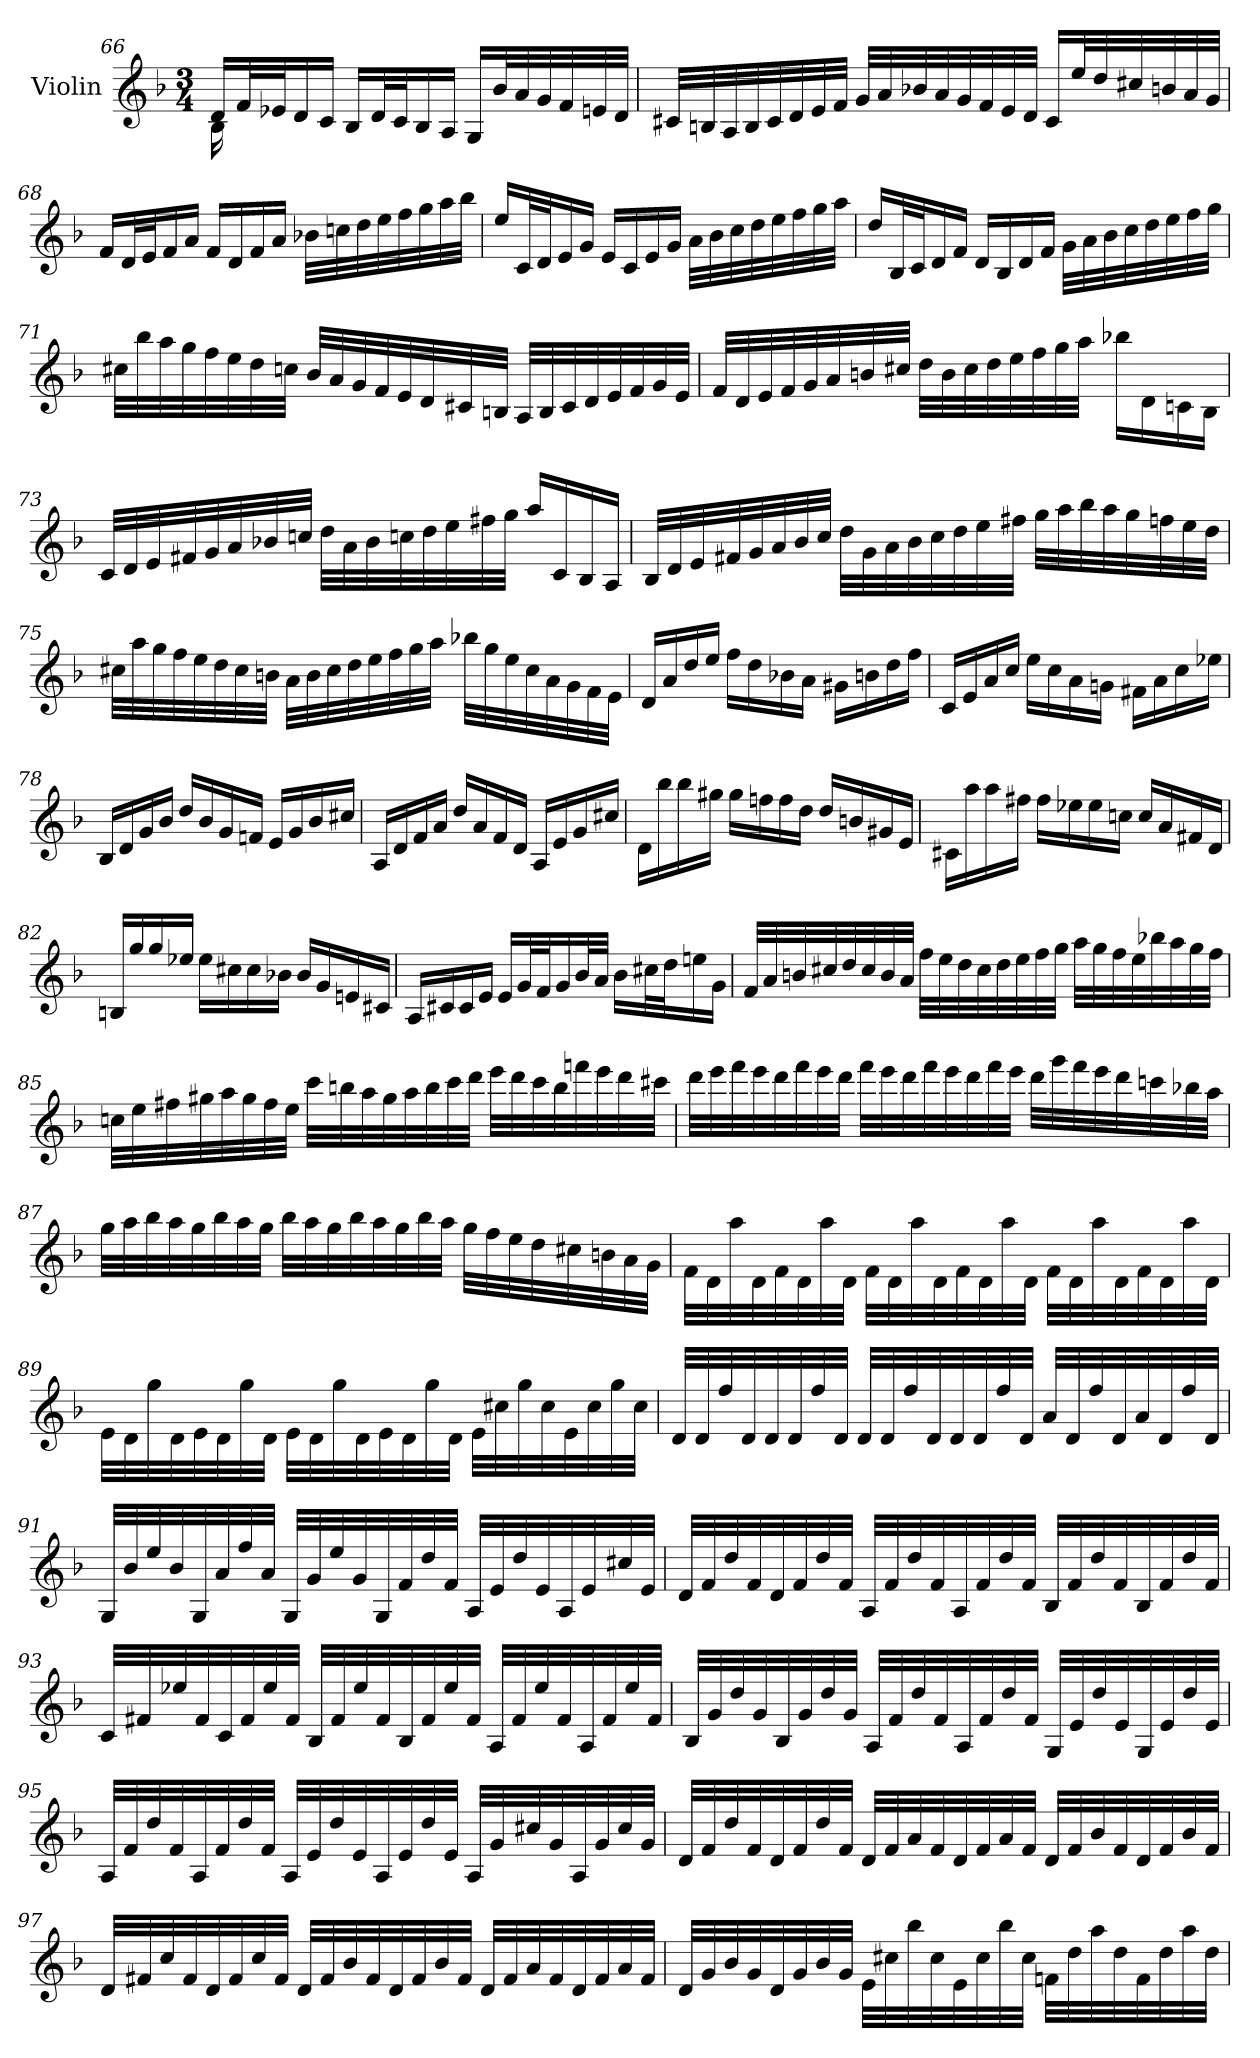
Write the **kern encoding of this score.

**kern
*part1
*staff1
*I"Violin
*I'Vln.
!!LO:LB:g=z
*clefG2
*k[b-]
*M3/4
=66
*^
16d/LL	16B-\
32f/L	2ryy
32e-X/J	.
16d/	.
16c/JJ	.
16B-/LL	.
32d/L	.
32c/J	.
16B-/	.
16A/JJ	.
16G/LL	.
32b-/L	8.ryy
32a/	.
32g/	.
32f/	.
32en/	.
32d/JJJ	.
*v	*v
=67
32c#X/LLL
32Bn/
32A/
32B/
32c#/
32d/
32e/
32f/JJJ
32g/LLL
32a/
32b-X/
32a/
32g/
32f/
32e/
32d/JJJ
16c#/LL
32ee/L
32dd/
32cc#X/
32bn/
32a/
32g/JJJ
!!LO:LB:g=z
=68
16f/LL
32d/L
32e/J
16f/
16a/JJ
16f/LL
16d/
16f/
16a/JJ
32b-X\LLL
32ccn\
32dd\
32ee\
32ff\
32gg\
32aa\
32bb-\JJJ
=69
16ee/LL
32c/L
32d/J
16e/
16g/JJ
16e/LL
16c/
16e/
16g/JJ
32a\LLL
32b-\
32cc\
32dd\
32ee\
32ff\
32gg\
32aa\JJJ
!!LO:LB:g=z
=70
16dd/LL
32B-/L
32c/J
16d/
16f/JJ
16d/LL
16B-/
16d/
16f/JJ
32g\LLL
32a\
32b-\
32cc\
32dd\
32ee\
32ff\
32gg\JJJ
=71
32cc#X\LLL
32bb-\
32aa\
32gg\
32ff\
32ee\
32dd\
32ccn\JJJ
32b-/LLL
32a/
32g/
32f/
32e/
32d/
32c#X/
32Bn/JJJ
32A/LLL
32B/
32c#/
32d/
32e/
32f/
32g/
32e/JJJ
!!LO:PB:g=z
=72
32f/LLL
32d/
32e/
32f/
32g/
32a/
32bn/
32cc#X/JJJ
32dd\LLL
32b\
32cc#\
32dd\
32ee\
32ff\
32gg\
32aa\JJJ
16bb-X\LL
16d\
16cn\
16B-\JJ
=73
32c/LLL
32d/
32e/
32f#X/
32g/
32a/
32b-X/
32ccn/JJJ
32dd\LLL
32a\
32b-\
32ccn\
32dd\
32ee\
32ff#X\
32gg\JJJ
16aa/LL
16c/
16B-/
16A/JJ
!!LO:LB:g=z
=74
32B-/LLL
32d/
32e/
32f#X/
32g/
32a/
32b-/
32cc/JJJ
32dd\LLL
32g\
32a\
32b-\
32cc\
32dd\
32ee\
32ff#X\JJJ
32gg\LLL
32aa\
32bb-\
32aa\
32gg\
32ffn\
32ee\
32dd\JJJ
!!LO:LB:g=z
=75
32cc#X\LLL
32aa\
32gg\
32ff\
32ee\
32dd\
32cc#\
32bn\JJJ
32a\LLL
32b\
32cc#\
32dd\
32ee\
32ff\
32gg\
32aa\JJJ
32bb-X\LLL
32gg\
32ee\
32cc#\
32a\
32g\
32f\
32e\JJJ
=76
16d/LL
16a/
16dd/
16ee/JJ
16ff\LL
16dd\
16b-X\
16a\JJ
16g#X\LL
16bn\
16dd\
16ff\JJ
!!LO:LB:g=z
=77
16c/LL
16e/
16a/
16cc/JJ
16ee\LL
16cc\
16a\
16gn\JJ
16f#X\LL
16a\
16cc\
16ee-X\JJ
=78
16B-/LL
16d/
16g/
16b-/JJ
16dd/LL
16b-/
16g/
16fn/JJ
16e/LL
16g/
16b-/
16cc#X/JJ
=79
16A/LL
16d/
16f/
16a/JJ
16dd/LL
16a/
16f/
16d/JJ
16A/LL
16e/
16g/
16cc#X/JJ
!!LO:LB:g=z
=80
16d\LL
16bb-\
16bb-\
16gg#X\JJ
16gg#\LL
16ffn\
16ff\
16dd\JJ
16dd/LL
16bn/
16g#X/
16e/JJ
=81
16c#X\LL
16aa\
16aa\
16ff#X\JJ
16ff#\LL
16ee-X\
16ee-\
16ccn\JJ
16cc/LL
16a/
16f#X/
16d/JJ
=82
16Bn/LL
16gg/
16gg/
16ee-X/JJ
16ee-\LL
16cc#X\
16cc#\
16b-X\JJ
16b-/LL
16g/
16en/
16c#X/JJ
!!LO:LB:g=z
=83
16A/LL
16c#X/
16c#/
16e/JJ
16e/LL
32g/L
32f/J
16g/
32b-/L
32a/JJJ
16b-\LL
32cc#X\L
32dd\J
16een\
16g\JJ
=84
32f/LLL
32a/
32bn/
32cc#X/
32dd/
32cc#/
32b/
32a/JJJ
32ff\LLL
32ee\
32dd\
32cc#\
32dd\
32ee\
32ff\
32gg\JJJ
32aa\LLL
32gg\
32ff\
32ee\
32bb-X\
32aa\
32gg\
32ff\JJJ
!!LO:LB:g=z
=85
32ccn\LLL
32ee\
32ff#X\
32gg#X\
32aa\
32gg#\
32ff#\
32ee\JJJ
32ccc\LLL
32bbn\
32aa\
32gg#\
32aa\
32bb\
32ccc\
32ddd\JJJ
32eee\LLL
32ddd\
32ccc\
32bb\
32fffn\
32eee\
32ddd\
32ccc#X\JJJ
!!LO:LB:g=z
=86
32ddd\LLL
32eee\
32fff\
32eee\
32ddd\
32fff\
32eee\
32ddd\JJJ
32fff\LLL
32eee\
32ddd\
32fff\
32eee\
32ddd\
32fff\
32eee\JJJ
32ddd\LLL
32ggg\
32fff\
32eee\
32ddd\
32cccn\
32bb-X\
32aa\JJJ
!!LO:LB:g=z
=87
32gg\LLL
32aa\
32bb-\
32aa\
32gg\
32bb-\
32aa\
32gg\JJJ
32bb-\LLL
32aa\
32gg\
32bb-\
32aa\
32gg\
32bb-\
32aa\JJJ
32gg\LLL
32ff\
32ee\
32dd\
32cc#X\
32bn\
32a\
32g\JJJ
!!LO:LB:g=z
=88
32f\LLL
32d\
32aa\
32d\
32f\
32d\
32aa\
32d\JJJ
32f\LLL
32d\
32aa\
32d\
32f\
32d\
32aa\
32d\JJJ
32f\LLL
32d\
32aa\
32d\
32f\
32d\
32aa\
32d\JJJ
=89
32e\LLL
32d\
32gg\
32d\
32e\
32d\
32gg\
32d\JJJ
32e\LLL
32d\
32gg\
32d\
32e\
32d\
32gg\
32d\JJJ
32e\LLL
32cc#X\
32gg\
32cc#\
32e\
32cc#\
32gg\
32cc#\JJJ
!!LO:LB:g=z
=90
32d/LLL
32d/
32ff/
32d/
32d/
32d/
32ff/
32d/JJJ
32d/LLL
32d/
32ff/
32d/
32d/
32d/
32ff/
32d/JJJ
32a/LLL
32d/
32ff/
32d/
32a/
32d/
32ff/
32d/JJJ
=91
32G/LLL
32b-/
32ee/
32b-/
32G/
32a/
32ff/
32a/JJJ
32G/LLL
32g/
32ee/
32g/
32G/
32f/
32dd/
32f/JJJ
32A/LLL
32e/
32dd/
32e/
32A/
32e/
32cc#X/
32e/JJJ
!!LO:PB:g=z
=92
32d/LLL
32f/
32dd/
32f/
32d/
32f/
32dd/
32f/JJJ
32A/LLL
32f/
32dd/
32f/
32A/
32f/
32dd/
32f/JJJ
32B-/LLL
32f/
32dd/
32f/
32B-/
32f/
32dd/
32f/JJJ
=93
32c/LLL
32f#X/
32ee-X/
32f#/
32c/
32f#/
32ee-/
32f#/JJJ
32B-/LLL
32f#/
32ee-/
32f#/
32B-/
32f#/
32ee-/
32f#/JJJ
32A/LLL
32f#/
32ee-/
32f#/
32A/
32f#/
32ee-/
32f#/JJJ
!!LO:LB:g=z
=94
32B-/LLL
32g/
32dd/
32g/
32B-/
32g/
32dd/
32g/JJJ
32A/LLL
32f/
32dd/
32f/
32A/
32f/
32dd/
32f/JJJ
32G/LLL
32e/
32dd/
32e/
32G/
32e/
32dd/
32e/JJJ
=95
32A/LLL
32f/
32dd/
32f/
32A/
32f/
32dd/
32f/JJJ
32A/LLL
32e/
32dd/
32e/
32A/
32e/
32dd/
32e/JJJ
32A/LLL
32g/
32cc#X/
32g/
32A/
32g/
32cc#/
32g/JJJ
!!LO:LB:g=z
=96
32d/LLL
32f/
32dd/
32f/
32d/
32f/
32dd/
32f/JJJ
32d/LLL
32f/
32a/
32f/
32d/
32f/
32a/
32f/JJJ
32d/LLL
32f/
32b-/
32f/
32d/
32f/
32b-/
32f/JJJ
=97
32d/LLL
32f#X/
32cc/
32f#/
32d/
32f#/
32cc/
32f#/JJJ
32d/LLL
32f#/
32b-/
32f#/
32d/
32f#/
32b-/
32f#/JJJ
32d/LLL
32f#/
32a/
32f#/
32d/
32f#/
32a/
32f#/JJJ
!!LO:LB:g=z
=98
32d/LLL
32g/
32b-/
32g/
32d/
32g/
32b-/
32g/JJJ
32e\LLL
32cc#X\
32bb-\
32cc#\
32e\
32cc#\
32bb-\
32cc#\JJJ
32fn\LLL
32dd\
32aa\
32dd\
32f\
32dd\
32aa\
32dd\JJJ
=
*-
